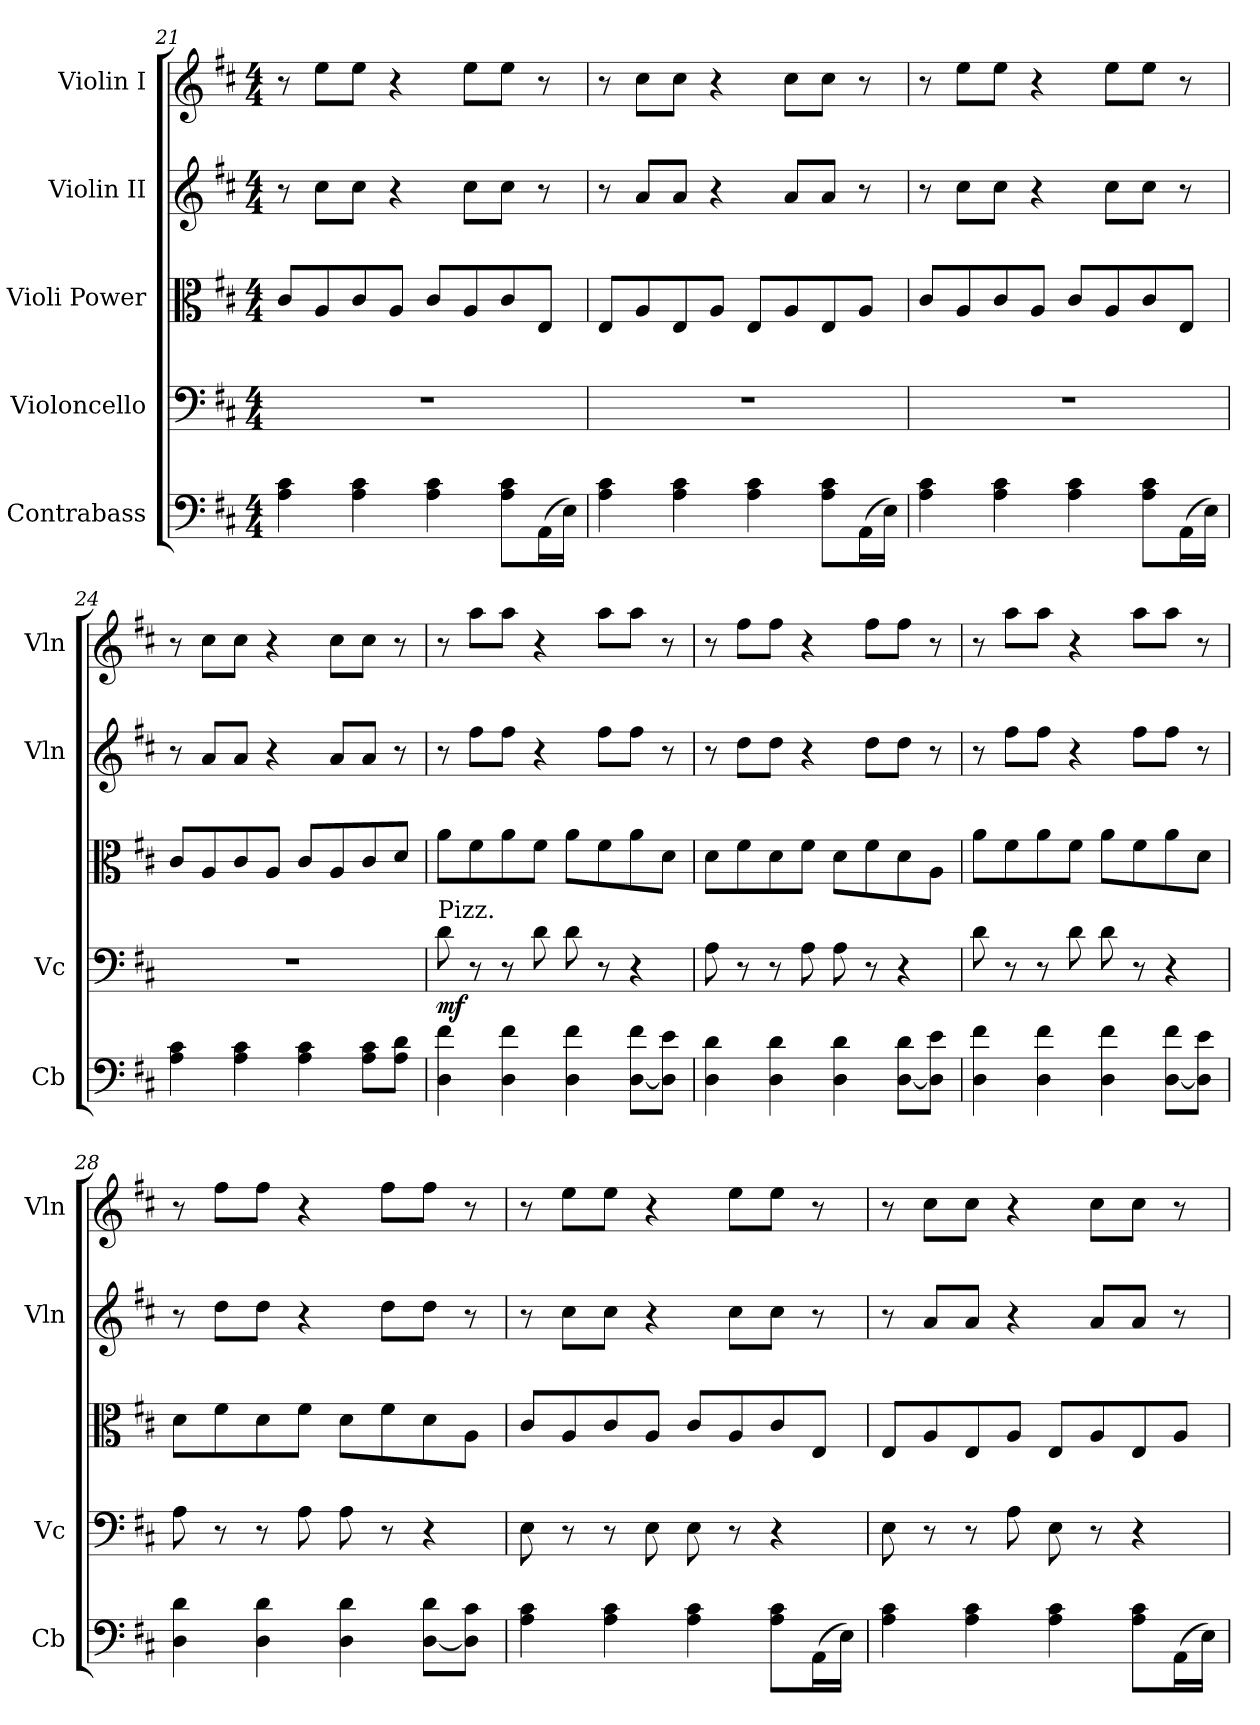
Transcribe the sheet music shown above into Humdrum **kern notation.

**kern	**kern	**dynam	**kern	**kern	**kern
*part5	*part4	*part4	*part3	*part2	*part1
*staff5	*staff4	*staff4	*staff3	*staff2	*staff1
*I"Contrabass	*I"Violoncello	*	*I"Violi Power	*I"Violin II	*I"Violin I
*I'Cb	*I'Vc	*	*	*I'Vln	*I'Vln
*clefF4	*clefF4	*	*clefC3	*clefG2	*clefG2
*ITrd7c12	*	*	*	*	*
*k[f#c#]	*k[f#c#]	*	*k[f#c#]	*k[f#c#]	*k[f#c#]
*M4/4	*M4/4	*	*M4/4	*M4/4	*M4/4
=21	=21	=21	=21	=21	=21
4AA\ 4C#\	1r	.	8c#/L	8r	8r
.	.	.	8A/	8cc#\L	8ee\L
4AA\ 4C#\	.	.	8c#/	8cc#\J	8ee\J
.	.	.	8A/J	4r	4r
4AA\ 4C#\	.	.	8c#/L	.	.
.	.	.	8A/	8cc#\L	8ee\L
8AA\ 8C#\L	.	.	8c#/	8cc#\J	8ee\J
(16AAA\L	.	.	8E/J	8r	8r
16EE\JJ)	.	.	.	.	.
!!LO:LB:g=z
=22	=22	=22	=22	=22	=22
4AA\ 4C#\	1r	.	8E/L	8r	8r
.	.	.	8A/	8a/L	8cc#\L
4AA\ 4C#\	.	.	8E/	8a/J	8cc#\J
.	.	.	8A/J	4r	4r
4AA\ 4C#\	.	.	8E/L	.	.
.	.	.	8A/	8a/L	8cc#\L
8AA\ 8C#\L	.	.	8E/	8a/J	8cc#\J
(16AAA\L	.	.	8A/J	8r	8r
16EE\JJ)	.	.	.	.	.
=23	=23	=23	=23	=23	=23
4AA\ 4C#\	1r	.	8c#/L	8r	8r
.	.	.	8A/	8cc#\L	8ee\L
4AA\ 4C#\	.	.	8c#/	8cc#\J	8ee\J
.	.	.	8A/J	4r	4r
4AA\ 4C#\	.	.	8c#/L	.	.
.	.	.	8A/	8cc#\L	8ee\L
8AA\ 8C#\L	.	.	8c#/	8cc#\J	8ee\J
(16AAA\L	.	.	8E/J	8r	8r
16EE\JJ)	.	.	.	.	.
=24	=24	=24	=24	=24	=24
4AA\ 4C#\	1r	.	8c#/L	8r	8r
.	.	.	8A/	8a/L	8cc#\L
4AA\ 4C#\	.	.	8c#/	8a/J	8cc#\J
.	.	.	8A/J	4r	4r
4AA\ 4C#\	.	.	8c#/L	.	.
.	.	.	8A/	8a/L	8cc#\L
8AA\ 8C#\L	.	.	8c#/	8a/J	8cc#\J
8AA\ 8D\J	.	.	8d/J	8r	8r
=25	=25	=25	=25	=25	=25
!	!LO:TX:a:t=Pizz.	!	!	!	!
!	!	!LO:DY:b	!	!	!
4DD\ 4F#\	8d\	mf	8a\L	8r	8r
.	8r	.	8f#\	8ff#\L	8aa\L
4DD\ 4F#\	8r	.	8a\	8ff#\J	8aa\J
.	8d\	.	8f#\J	4r	4r
4DD\ 4F#\	8d\	.	8a\L	.	.
.	8r	.	8f#\	8ff#\L	8aa\L
[8DD\ 8F#\L	4r	.	8a\	8ff#\J	8aa\J
8DD\] 8E\J	.	.	8d\J	8r	8r
!!LO:PB:g=z
=26	=26	=26	=26	=26	=26
4DD\ 4D\	8A\	.	8d\L	8r	8r
.	8r	.	8f#\	8dd\L	8ff#\L
4DD\ 4D\	8r	.	8d\	8dd\J	8ff#\J
.	8A\	.	8f#\J	4r	4r
4DD\ 4D\	8A\	.	8d\L	.	.
.	8r	.	8f#\	8dd\L	8ff#\L
[8DD\ 8D\L	4r	.	8d\	8dd\J	8ff#\J
8DD\] 8E\J	.	.	8A\J	8r	8r
=27	=27	=27	=27	=27	=27
4DD\ 4F#\	8d\	.	8a\L	8r	8r
.	8r	.	8f#\	8ff#\L	8aa\L
4DD\ 4F#\	8r	.	8a\	8ff#\J	8aa\J
.	8d\	.	8f#\J	4r	4r
4DD\ 4F#\	8d\	.	8a\L	.	.
.	8r	.	8f#\	8ff#\L	8aa\L
[8DD\ 8F#\L	4r	.	8a\	8ff#\J	8aa\J
8DD\] 8E\J	.	.	8d\J	8r	8r
=28	=28	=28	=28	=28	=28
4DD\ 4D\	8A\	.	8d\L	8r	8r
.	8r	.	8f#\	8dd\L	8ff#\L
4DD\ 4D\	8r	.	8d\	8dd\J	8ff#\J
.	8A\	.	8f#\J	4r	4r
4DD\ 4D\	8A\	.	8d\L	.	.
.	8r	.	8f#\	8dd\L	8ff#\L
[8DD\ 8D\L	4r	.	8d\	8dd\J	8ff#\J
8DD\] 8C#\J	.	.	8A\J	8r	8r
=29	=29	=29	=29	=29	=29
4AA\ 4C#\	8E\	.	8c#/L	8r	8r
.	8r	.	8A/	8cc#\L	8ee\L
4AA\ 4C#\	8r	.	8c#/	8cc#\J	8ee\J
.	8E\	.	8A/J	4r	4r
4AA\ 4C#\	8E\	.	8c#/L	.	.
.	8r	.	8A/	8cc#\L	8ee\L
8AA\ 8C#\L	4r	.	8c#/	8cc#\J	8ee\J
(16AAA\L	.	.	8E/J	8r	8r
16EE\JJ)	.	.	.	.	.
!!LO:LB:g=z
=30	=30	=30	=30	=30	=30
4AA\ 4C#\	8E\	.	8E/L	8r	8r
.	8r	.	8A/	8a/L	8cc#\L
4AA\ 4C#\	8r	.	8E/	8a/J	8cc#\J
.	8A\	.	8A/J	4r	4r
4AA\ 4C#\	8E\	.	8E/L	.	.
.	8r	.	8A/	8a/L	8cc#\L
8AA\ 8C#\L	4r	.	8E/	8a/J	8cc#\J
(16AAA\L	.	.	8A/J	8r	8r
16EE\JJ)	.	.	.	.	.
=	=	=	=	=	=
*-	*-	*-	*-	*-	*-
